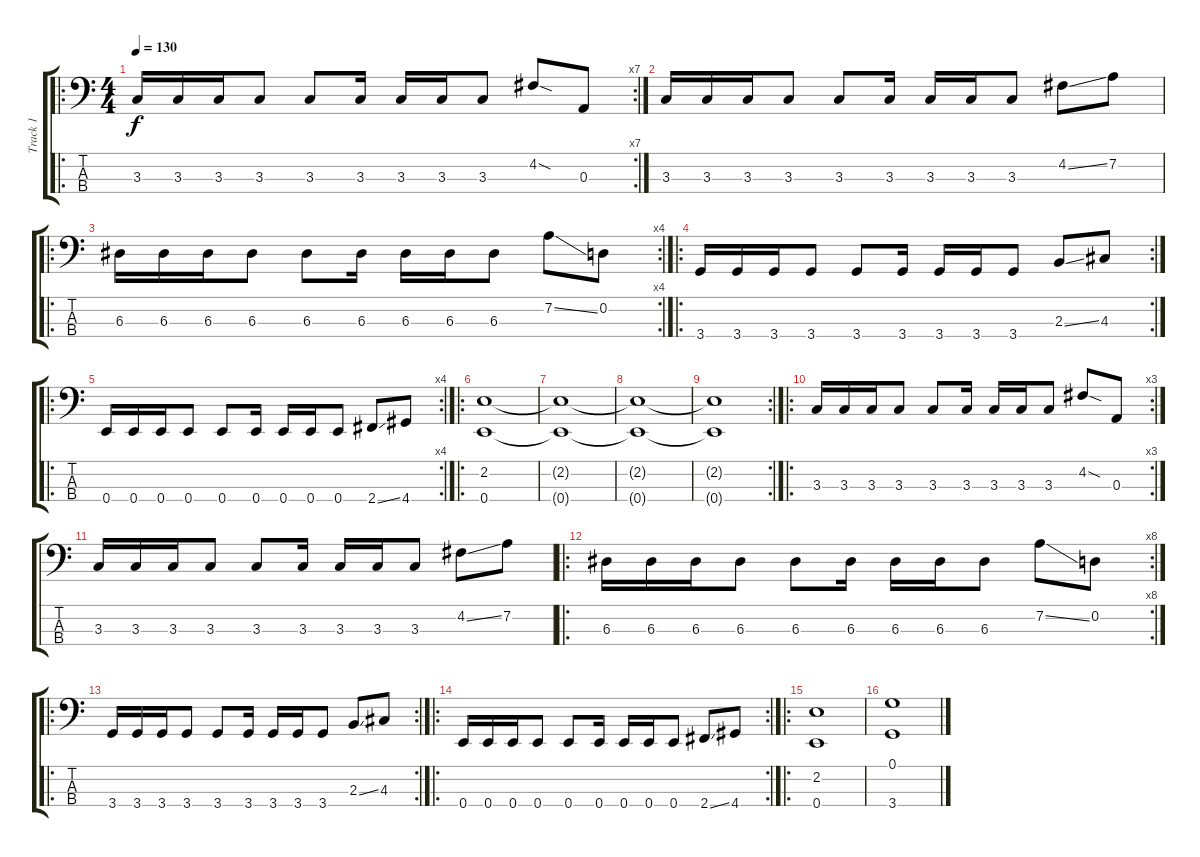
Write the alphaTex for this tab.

\track ("Track 1" "Track 1") {instrument electricbassfinger}
\staff {score tabs}
\tuning (G2 D2 A1 E1) {hide}
\ro
\rc 7
\ts (4 4)
\tempo 130
\clef f4
\ks c
3.3.16{dy f} 3.3.16 3.3.16 3.3.8 3.3.8 3.3.16 3.3.16 3.3.16 3.3.8 4.2{sod}.8 0.3.8 |
3.3.16 3.3.16 3.3.16 3.3.8 3.3.8 3.3.16 3.3.16 3.3.16 3.3.8 4.2{ss}.8 7.2.8 |
\ro
\rc 4
6.3.16 6.3.16 6.3.16 6.3.8 6.3.8 6.3.16 6.3.16 6.3.16 6.3.8 7.2{ss}.8 0.2.8 |
\ro
\rc 2
3.4.16 3.4.16 3.4.16 3.4.8 3.4.8 3.4.16 3.4.16 3.4.16 3.4.8 2.3{ss}.8 4.3.8 |
\ro
\rc 4
0.4.16 0.4.16 0.4.16 0.4.8 0.4.8 0.4.16 0.4.16 0.4.16 0.4.8 2.4{ss}.8 4.4.8 |
\ro
(2.2 0.4).1 |
(2.2{t} 0.4{t}).1 |
(2.2{t} 0.4{t}).1 |
\rc 2
(2.2{t} 0.4{t}).1 |
\ro
\rc 3
3.3.16 3.3.16 3.3.16 3.3.8 3.3.8 3.3.16 3.3.16 3.3.16 3.3.8 4.2{sod}.8 0.3.8 |
3.3.16 3.3.16 3.3.16 3.3.8 3.3.8 3.3.16 3.3.16 3.3.16 3.3.8 4.2{ss}.8 7.2.8 |
\ro
\rc 8
6.3.16 6.3.16 6.3.16 6.3.8 6.3.8 6.3.16 6.3.16 6.3.16 6.3.8 7.2{ss}.8 0.2.8 |
\ro
\rc 2
3.4.16 3.4.16 3.4.16 3.4.8 3.4.8 3.4.16 3.4.16 3.4.16 3.4.8 2.3{ss}.8 4.3.8 |
\ro
\rc 2
0.4.16 0.4.16 0.4.16 0.4.8 0.4.8 0.4.16 0.4.16 0.4.16 0.4.8 2.4{ss}.8 4.4.8 |
\ro
(2.2 0.4).1 |
(0.1 3.4).1
